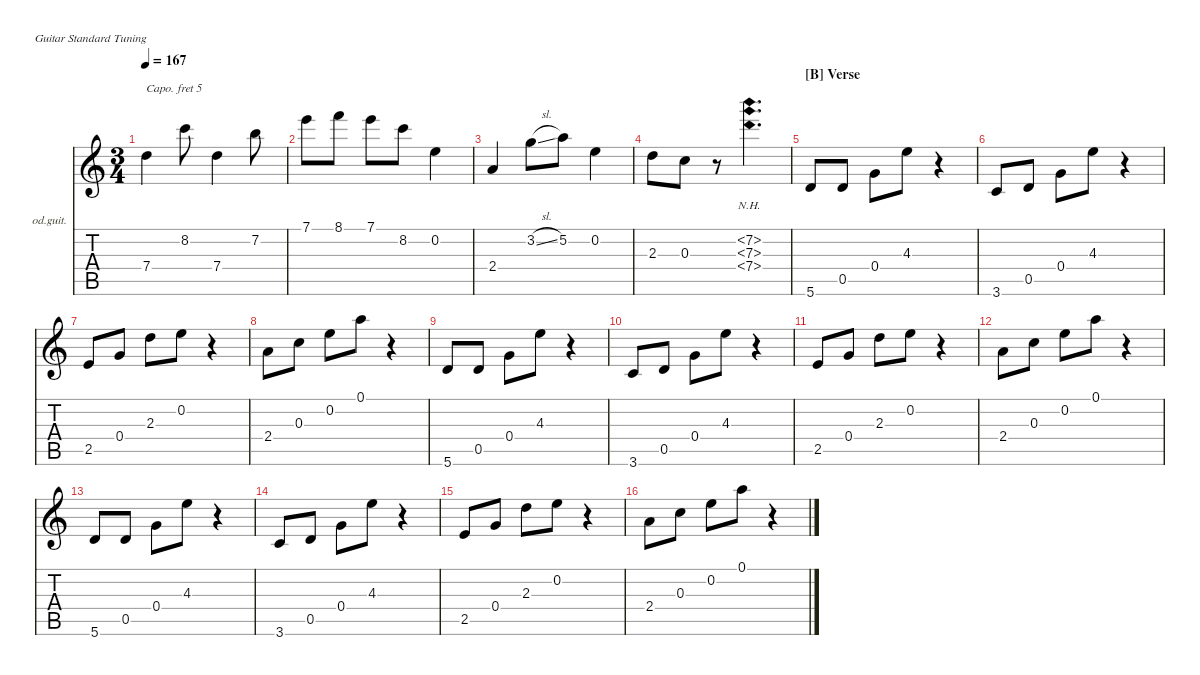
\hideDynamics
\bracketExtendMode nobrackets
\firstSystemTrackNameOrientation horizontal
\otherSystemsTrackNameOrientation horizontal
\track ("Main Gt." "od.guit.") {instrument overdrivenguitar}
\staff {score tabs}
\capo 5
\tuning (E4 B3 G3 D3 A2 E2)
\ts (3 4)
\tempo 167
\clef g2
\ks aminor
7.4.4{dy mf beam Down} 8.2.8{beam Down} 7.4.4{beam Down} 7.2.8{beam Down} |
7.1.8{beam Down} 8.1.8{beam Down} 7.1.8{beam Down} 8.2.8{beam Down} 0.2.4{beam Down} |
2.4.4{beam Up} 3.2{sl}.8{beam Down} 5.2.8{beam Down} 0.2.4{beam Down} |
2.3.8{beam Down} 0.3.8{beam Down} r.8{beam Down} (7.2{nh} 7.3{nh} 7.4{nh}).4{d beam Down} |
\section ("B" "Verse")
5.6.8{beam Up} 0.5.8{beam Up} 0.4.8{beam Down} 4.3.8{beam Down} r.4{beam Down} |
3.6.8{beam Up} 0.5.8{beam Up} 0.4.8{beam Down} 4.3.8{beam Down} r.4{beam Down} |
2.5.8{beam Up} 0.4.8{beam Up} 2.3.8{beam Down} 0.2.8{beam Down} r.4{beam Down} |
2.4.8{beam Down} 0.3.8{beam Down} 0.2.8{beam Down} 0.1.8{beam Down} r.4{beam Down} |
5.6.8{beam Up} 0.5.8{beam Up} 0.4.8{beam Down} 4.3.8{beam Down} r.4{beam Down} |
3.6.8{beam Up} 0.5.8{beam Up} 0.4.8{beam Down} 4.3.8{beam Down} r.4{beam Down} |
2.5.8{beam Up} 0.4.8{beam Up} 2.3.8{beam Down} 0.2.8{beam Down} r.4{beam Down} |
2.4.8{beam Down} 0.3.8{beam Down} 0.2.8{beam Down} 0.1.8{beam Down} r.4{beam Down} |
5.6.8{beam Up} 0.5.8{beam Up} 0.4.8{beam Down} 4.3.8{beam Down} r.4{beam Down} |
3.6.8{beam Up} 0.5.8{beam Up} 0.4.8{beam Down} 4.3.8{beam Down} r.4{beam Down} |
2.5.8{beam Up} 0.4.8{beam Up} 2.3.8{beam Down} 0.2.8{beam Down} r.4{beam Down} |
2.4.8{beam Down} 0.3.8{beam Down} 0.2.8{beam Down} 0.1.8{beam Down} r.4{beam Down}
